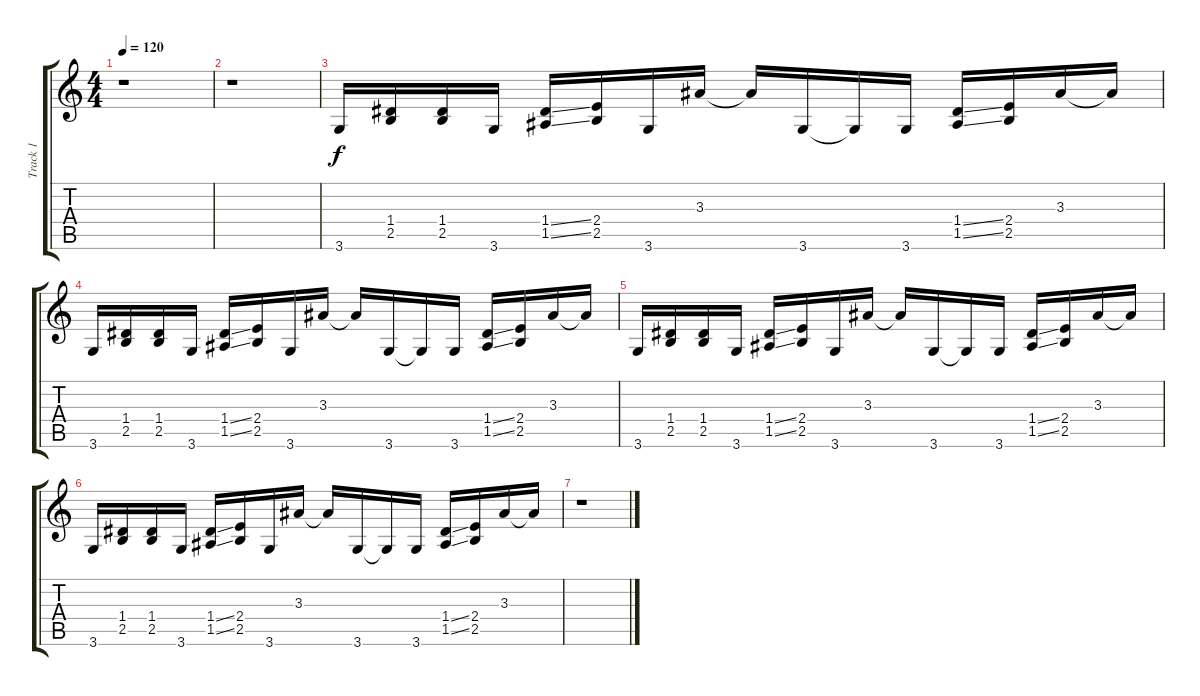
\track ("Track 1" "Track 1") {instrument acousticguitarsteel}
\staff {score tabs}
\tuning (E4 B3 G3 D3 A2 E2) {hide}
\ts (4 4)
\tempo 120
\clef g2
\ks c
r.1{dy f instrument acousticguitarsteel} |
r.1 |
3.6.16 (1.4 2.5).16 (1.4 2.5).16 3.6.16 (1.4{ss} 1.5{ss}).16 (2.4 2.5).16 3.6.16 3.3.16 3.3{t}.16 3.6.16 3.6{t}.16 3.6.16 (1.4{ss} 1.5{ss}).16 (2.4 2.5).16 3.3.16 3.3{t}.16 |
3.6.16 (1.4 2.5).16 (1.4 2.5).16 3.6.16 (1.4{ss} 1.5{ss}).16 (2.4 2.5).16 3.6.16 3.3.16 3.3{t}.16 3.6.16 3.6{t}.16 3.6.16 (1.4{ss} 1.5{ss}).16 (2.4 2.5).16 3.3.16 3.3{t}.16 |
3.6.16 (1.4 2.5).16 (1.4 2.5).16 3.6.16 (1.4{ss} 1.5{ss}).16 (2.4 2.5).16 3.6.16 3.3.16 3.3{t}.16 3.6.16 3.6{t}.16 3.6.16 (1.4{ss} 1.5{ss}).16 (2.4 2.5).16 3.3.16 3.3{t}.16 |
3.6.16 (1.4 2.5).16 (1.4 2.5).16 3.6.16 (1.4{ss} 1.5{ss}).16 (2.4 2.5).16 3.6.16 3.3.16 3.3{t}.16 3.6.16 3.6{t}.16 3.6.16 (1.4{ss} 1.5{ss}).16 (2.4 2.5).16 3.3.16 3.3{t}.16 |
r.1
